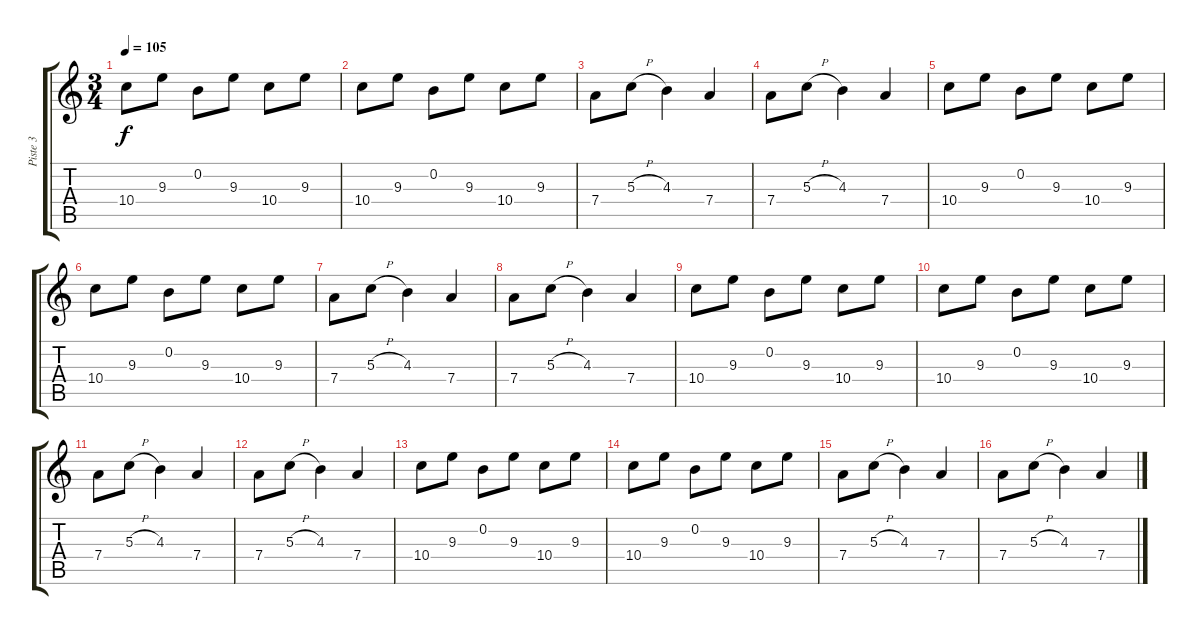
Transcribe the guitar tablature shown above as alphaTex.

\track ("Piste 3" "Piste 3") {instrument acousticguitarnylon}
\staff {score tabs}
\tuning (E4 B3 G3 D3 A2 E2) {hide}
\ts (3 4)
\tempo 105
\clef g2
\ks c
10.4.8{dy f} 9.3.8 0.2.8 9.3.8 10.4.8 9.3.8 |
10.4.8 9.3.8 0.2.8 9.3.8 10.4.8 9.3.8 |
7.4.8 5.3{h}.8 4.3.4 7.4.4 |
7.4.8 5.3{h}.8 4.3.4 7.4.4 |
10.4.8 9.3.8 0.2.8 9.3.8 10.4.8 9.3.8 |
10.4.8 9.3.8 0.2.8 9.3.8 10.4.8 9.3.8 |
7.4.8 5.3{h}.8 4.3.4 7.4.4 |
7.4.8 5.3{h}.8 4.3.4 7.4.4 |
10.4.8 9.3.8 0.2.8 9.3.8 10.4.8 9.3.8 |
10.4.8 9.3.8 0.2.8 9.3.8 10.4.8 9.3.8 |
7.4.8 5.3{h}.8 4.3.4 7.4.4 |
7.4.8 5.3{h}.8 4.3.4 7.4.4 |
10.4.8 9.3.8 0.2.8 9.3.8 10.4.8 9.3.8 |
10.4.8 9.3.8 0.2.8 9.3.8 10.4.8 9.3.8 |
7.4.8 5.3{h}.8 4.3.4 7.4.4 |
7.4.8 5.3{h}.8 4.3.4 7.4.4
